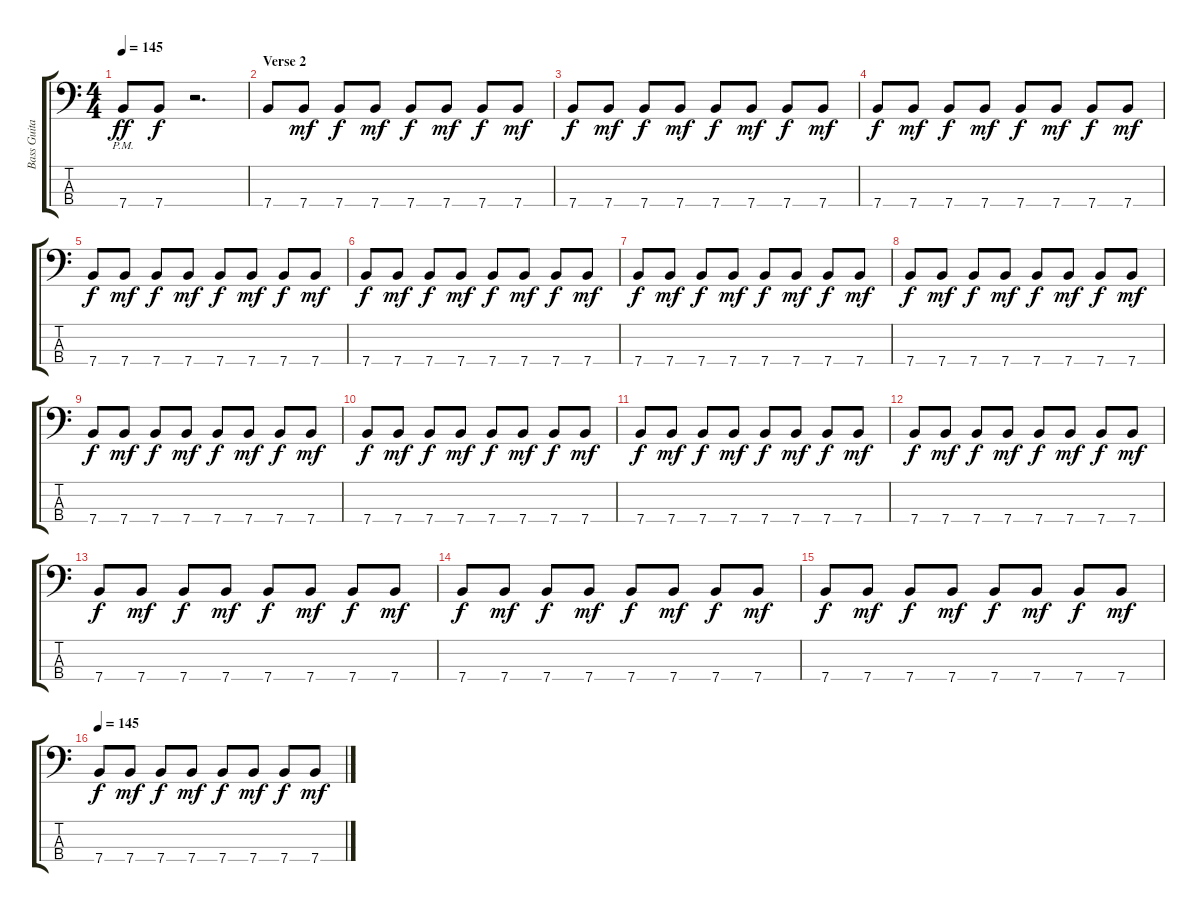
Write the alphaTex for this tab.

\track ("Bass Guitar" "Bass Guita") {instrument electricbasspick}
\staff {score tabs}
\tuning (G2 D2 A1 E1) {hide}
\ts (4 4)
\tempo 145
\clef f4
\ks c
7.4{pm}.8{dy ff} 7.4.8{dy f} r.2{d} |
\section ("" "Verse 2")
7.4.8 7.4.8{dy mf} 7.4.8{dy f} 7.4.8{dy mf} 7.4.8{dy f} 7.4.8{dy mf} 7.4.8{dy f} 7.4.8{dy mf} |
7.4.8{dy f} 7.4.8{dy mf} 7.4.8{dy f} 7.4.8{dy mf} 7.4.8{dy f} 7.4.8{dy mf} 7.4.8{dy f} 7.4.8{dy mf} |
7.4.8{dy f} 7.4.8{dy mf} 7.4.8{dy f} 7.4.8{dy mf} 7.4.8{dy f} 7.4.8{dy mf} 7.4.8{dy f} 7.4.8{dy mf} |
7.4.8{dy f} 7.4.8{dy mf} 7.4.8{dy f} 7.4.8{dy mf} 7.4.8{dy f} 7.4.8{dy mf} 7.4.8{dy f} 7.4.8{dy mf} |
7.4.8{dy f} 7.4.8{dy mf} 7.4.8{dy f} 7.4.8{dy mf} 7.4.8{dy f} 7.4.8{dy mf} 7.4.8{dy f} 7.4.8{dy mf} |
7.4.8{dy f} 7.4.8{dy mf} 7.4.8{dy f} 7.4.8{dy mf} 7.4.8{dy f} 7.4.8{dy mf} 7.4.8{dy f} 7.4.8{dy mf} |
7.4.8{dy f} 7.4.8{dy mf} 7.4.8{dy f} 7.4.8{dy mf} 7.4.8{dy f} 7.4.8{dy mf} 7.4.8{dy f} 7.4.8{dy mf} |
7.4.8{dy f} 7.4.8{dy mf} 7.4.8{dy f} 7.4.8{dy mf} 7.4.8{dy f} 7.4.8{dy mf} 7.4.8{dy f} 7.4.8{dy mf} |
7.4.8{dy f} 7.4.8{dy mf} 7.4.8{dy f} 7.4.8{dy mf} 7.4.8{dy f} 7.4.8{dy mf} 7.4.8{dy f} 7.4.8{dy mf} |
7.4.8{dy f} 7.4.8{dy mf} 7.4.8{dy f} 7.4.8{dy mf} 7.4.8{dy f} 7.4.8{dy mf} 7.4.8{dy f} 7.4.8{dy mf} |
7.4.8{dy f} 7.4.8{dy mf} 7.4.8{dy f} 7.4.8{dy mf} 7.4.8{dy f} 7.4.8{dy mf} 7.4.8{dy f} 7.4.8{dy mf} |
7.4.8{dy f} 7.4.8{dy mf} 7.4.8{dy f} 7.4.8{dy mf} 7.4.8{dy f} 7.4.8{dy mf} 7.4.8{dy f} 7.4.8{dy mf} |
7.4.8{dy f} 7.4.8{dy mf} 7.4.8{dy f} 7.4.8{dy mf} 7.4.8{dy f} 7.4.8{dy mf} 7.4.8{dy f} 7.4.8{dy mf} |
7.4.8{dy f} 7.4.8{dy mf} 7.4.8{dy f} 7.4.8{dy mf} 7.4.8{dy f} 7.4.8{dy mf} 7.4.8{dy f} 7.4.8{dy mf} |
\tempo 145
7.4.8{dy f} 7.4.8{dy mf} 7.4.8{dy f} 7.4.8{dy mf} 7.4.8{dy f} 7.4.8{dy mf} 7.4.8{dy f} 7.4.8{dy mf}
